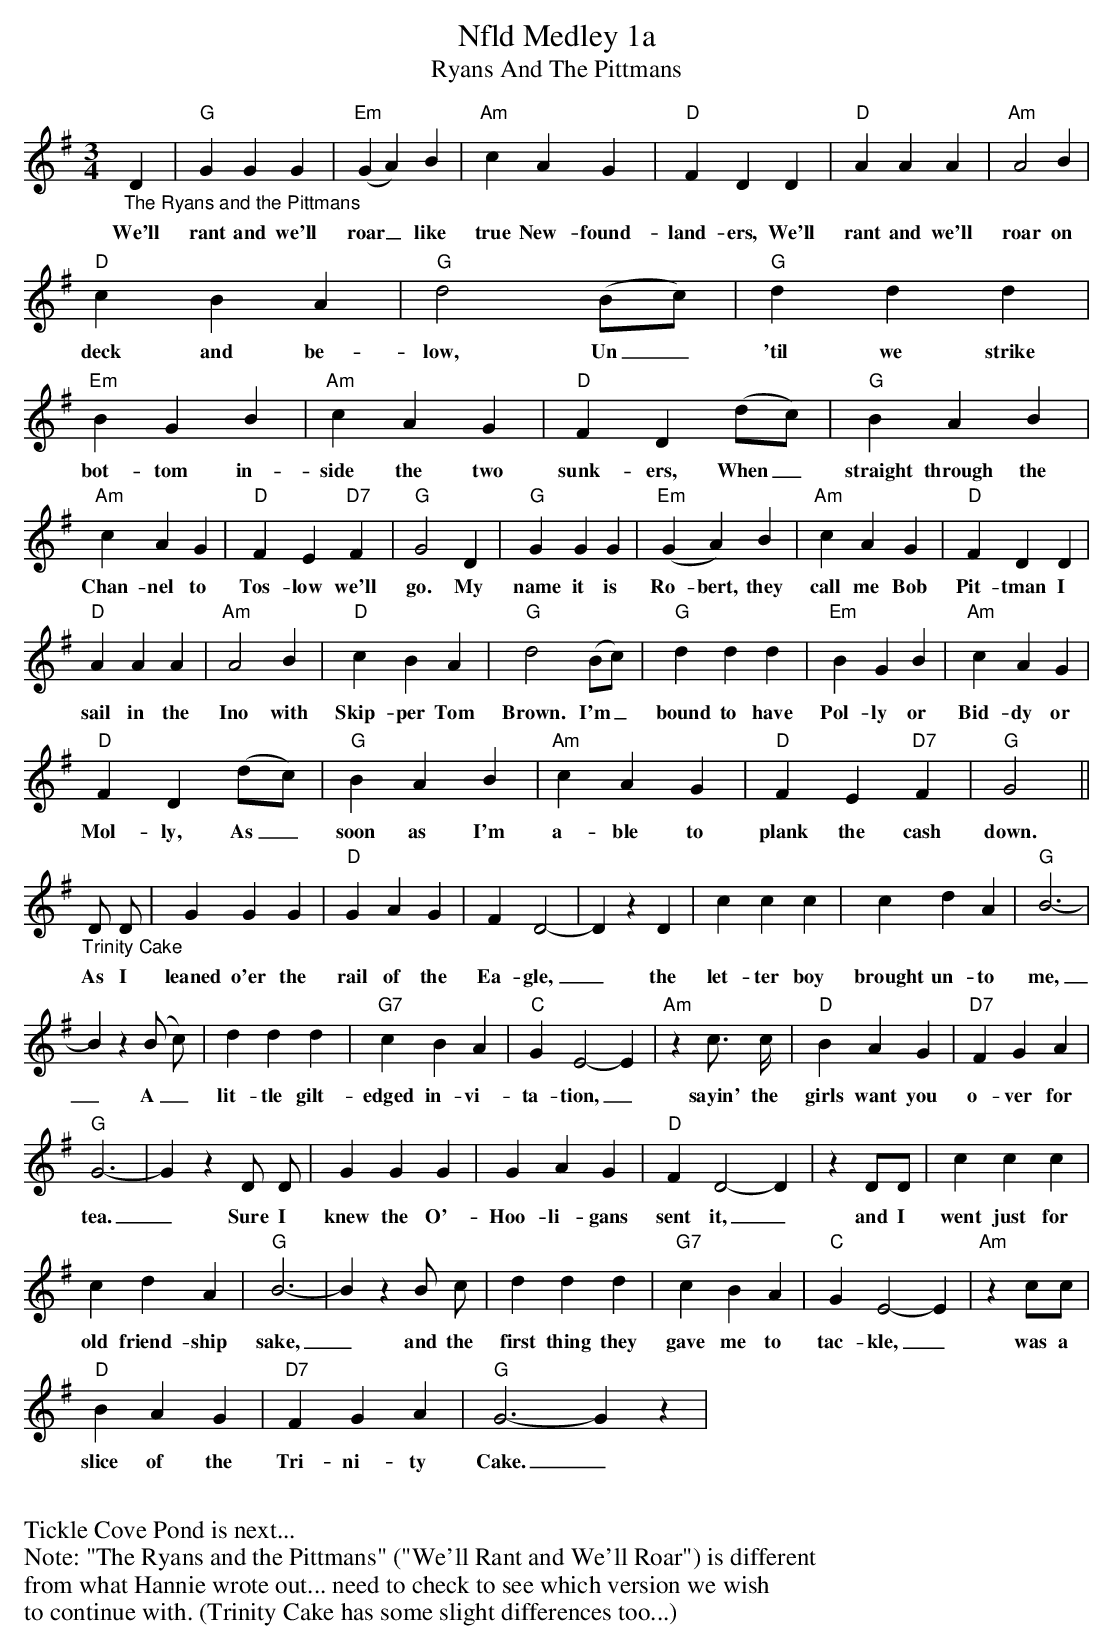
X:1
T: Nfld Medley 1a
T: Ryans And The Pittmans
M: 3/4
L: 1/4
K: Gmaj
"_The Ryans and the Pittmans"D | "G"G G G |"Em"(GA) B | "Am"c A G |"D"F D D | "D"A A A |"Am"A2B |
w:We'll rant and we'll roar_ like true New-found-land-ers, We'll rant and we'll roar on
"D"c B A |"G"d2 (B/2c/2)|"G"d d d |"Em"B G B | "Am"c A G |"D"F D (d/c/) | "G"B A B |
w:deck and be-low, Un_ 'til we strike bot-tom in-side the two sunk-ers, When_ straight through the
"Am"c A G | "D"F E "D7"F |"G"G2 D | "G"G G G |"Em"(GA) B | "Am"c A G |"D"F D D |
w:Chan-nel to Tos-low we'll go. My name it is Ro-bert, they call me Bob Pit-tman I
"D"A A A |"Am"A2B | "D"c B A |"G"d2 (B/2c/2)|"G"d d d |"Em"B G B | "Am"c A G |
w:sail in the Ino with Skip-per Tom Brown. I'm_ bound to have Pol-ly or Bid-dy or
"D"F D (d/c/) | "G"B A B |"Am"c A G | "D"F E "D7"F |"G"G2 ||
w:Mol-ly, As_ soon as I'm a-ble to plank the cash down.
"_Trinity Cake"D/2 D/2 | GGG | "D"GAG | FD2- | DzD | ccc | cdA | "G"B3- |
w:As I leaned o'er the rail of the Ea-gle,_ the let-ter boy brought un-to me,_
Bz (B/2 c/2) | ddd | "G7"cBA | "C"GE2-E | "Am"z c3/4 c/4 | "D"BAG | "D7"FGA |
w:_ A_ lit-tle gilt-edged in-vi-ta-tion,_ sayin' the girls want you o-ver for
"G"G3- | Gz D/2 D/2 | GGG | GAG | "D"FD2-D | z D/D/ | ccc |
w:tea._ Sure I knew the O'-Hoo-li-gans sent it,_ and I went just for
cdA | "G"B3- | Bz B/2 c/2  | ddd | "G7"cBA | "C"GE2-E | "Am"z c/c/ |
w:old friend-ship sake,_ and the first thing they gave me to tac-kle,_ was a
"D"BAG | "D7"FGA | "G"G3- G z |
w:slice of the Tri-ni-ty Cake._
W: Tickle Cove Pond is next...
W
W:Note: "The Ryans and the Pittmans" ("We'll Rant and We'll Roar") is different
W:from what Hannie wrote out... need to check to see which version we wish
W:to continue with. (Trinity Cake has some slight differences too...)
